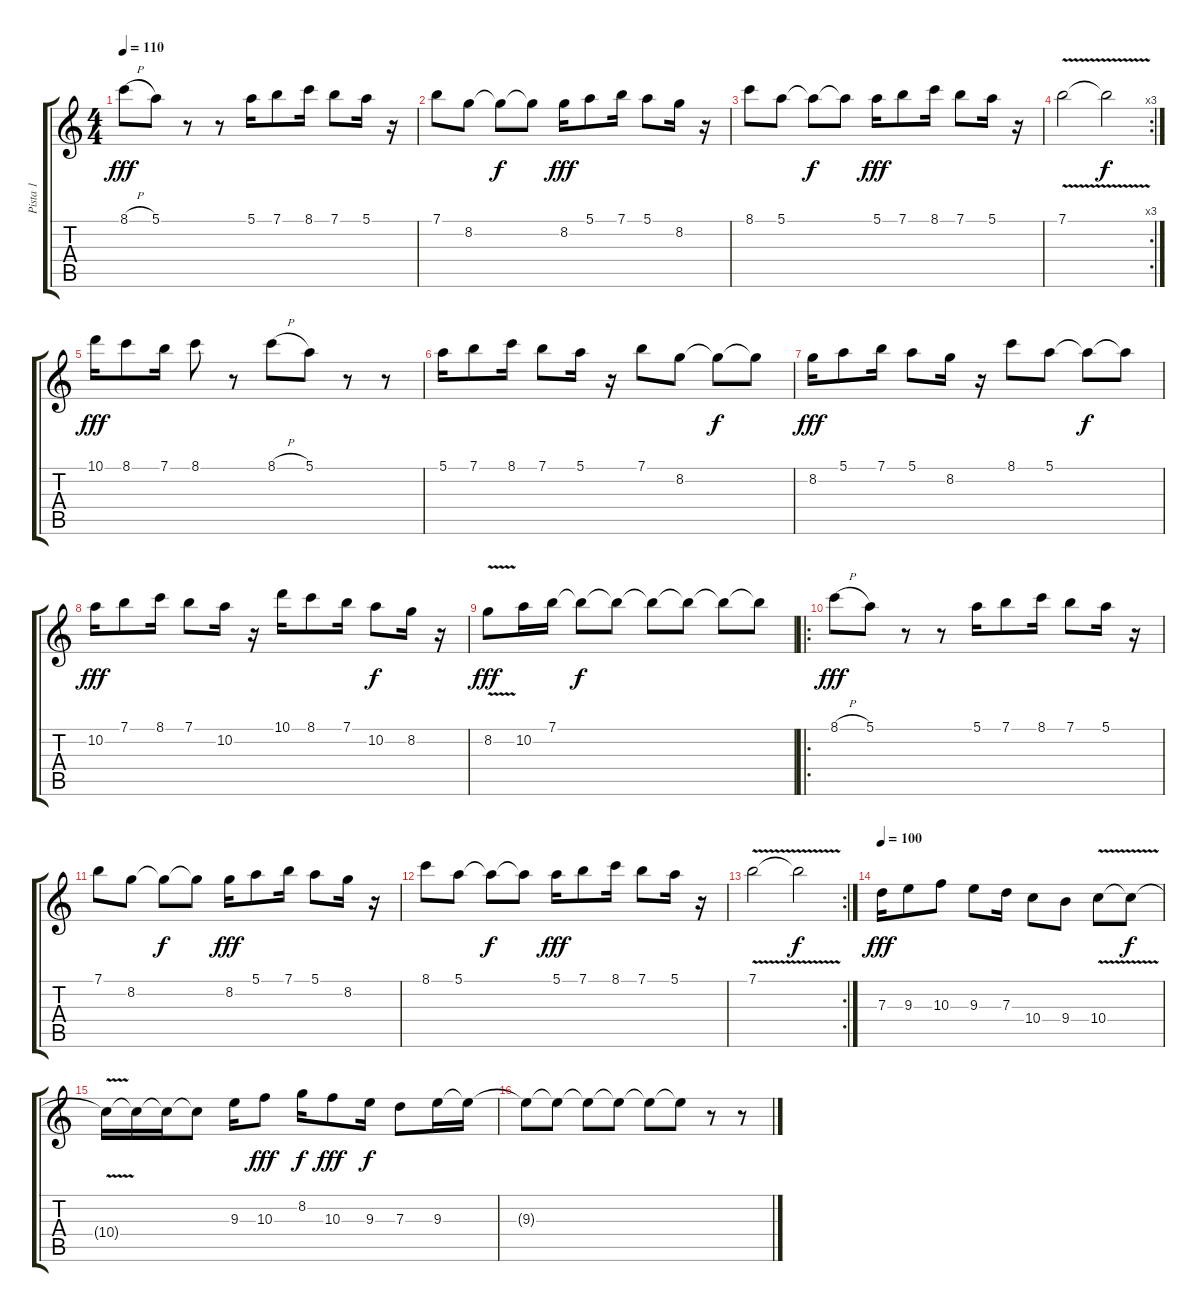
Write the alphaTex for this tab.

\track ("Pista 1" "Pista 1") {instrument acousticguitarnylon}
\staff {score tabs}
\tuning (E4 B3 G3 D3 A2 E2) {hide}
\ts (4 4)
\tempo 110
\clef g2
\ks c
8.1{h}.8{dy fff instrument acousticguitarnylon} 5.1.8 r.8 r.8 5.1.16 7.1.8 8.1.16 7.1.8 5.1.16 r.16 |
7.1.8 8.2.8 8.2{t}.8{dy f} 8.2{t}.8 8.2.16{dy fff} 5.1.8 7.1.16 5.1.8 8.2.16 r.16 |
8.1.8 5.1.8 5.1{t}.8{dy f} 5.1{t}.8 5.1.16{dy fff} 7.1.8 8.1.16 7.1.8 5.1.16 r.16 |
\rc 3
7.1{v}.2 7.1{t}.2{dy f} |
10.1.16{dy fff} 8.1.8 7.1.16 8.1.8 r.8 8.1{h}.8 5.1.8 r.8 r.8 |
5.1.16 7.1.8 8.1.16 7.1.8 5.1.16 r.16 7.1.8 8.2.8 8.2{t}.8{dy f} 8.2{t}.8 |
8.2.16{dy fff} 5.1.8 7.1.16 5.1.8 8.2.16 r.16 8.1.8 5.1.8 5.1{t}.8{dy f} 5.1{t}.8 |
10.2.16{dy fff} 7.1.8 8.1.16 7.1.8 10.2.16 r.16 10.1.16 8.1.8 7.1.16 10.2.8{dy f} 8.2.16 r.16 |
8.2{v}.8{dy fff} 10.2.16 7.1.16 7.1{t}.8{dy f} 7.1{t}.8 7.1{t}.8 7.1{t}.8 7.1{t}.8 7.1{t}.8 |
\ro
8.1{h}.8{dy fff} 5.1.8 r.8 r.8 5.1.16 7.1.8 8.1.16 7.1.8 5.1.16 r.16 |
7.1.8 8.2.8 8.2{t}.8{dy f} 8.2{t}.8 8.2.16{dy fff} 5.1.8 7.1.16 5.1.8 8.2.16 r.16 |
8.1.8 5.1.8 5.1{t}.8{dy f} 5.1{t}.8 5.1.16{dy fff} 7.1.8 8.1.16 7.1.8 5.1.16 r.16 |
\rc 2
7.1{v}.2 7.1{t}.2{dy f} |
\tempo 100
7.3.16{dy fff} 9.3.8 10.3.8 9.3.8 7.3.16 10.4.8 9.4.8 10.4{v}.8 10.4{v t}.8{dy f} |
10.4{t}.16 10.4{t}.16 10.4{t}.16 10.4{t}.8 9.3.16 10.3.8{dy fff} 8.2.16{dy f} 10.3.8{dy fff} 9.3.16{dy f} 7.3.8 9.3.16 9.3{t}.16 |
9.3{t}.8 9.3{t}.8 9.3{t}.8 9.3{t}.8 9.3{t}.8 9.3{t}.8 r.8 r.8
